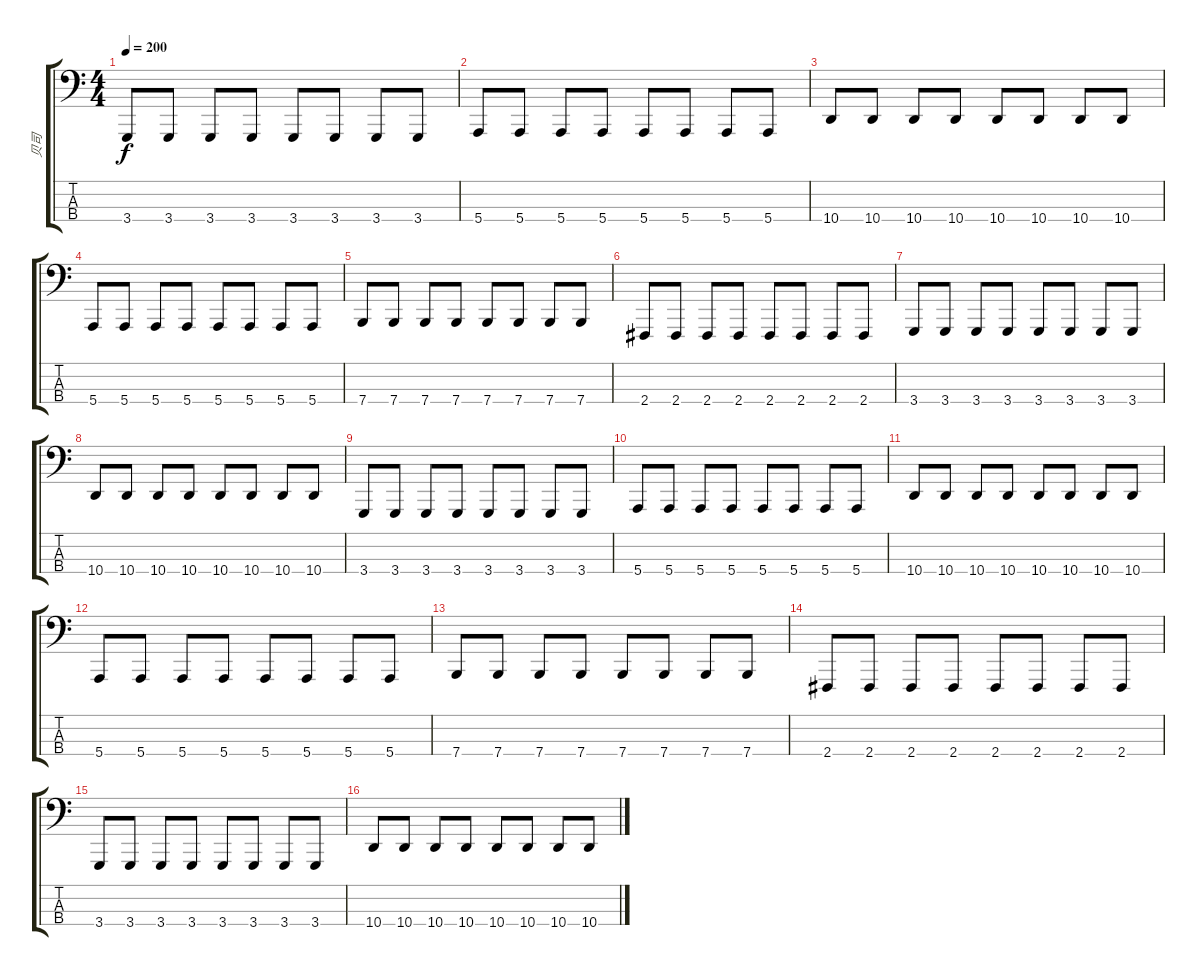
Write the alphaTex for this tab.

\track ("贝司" "贝司") {instrument synthvoice}
\staff {score tabs}
\tuning (G2 D2 A1 E1) {hide}
\ts (4 4)
\tempo 200
\clef f4
\ks c
3.4.8{dy f} 3.4.8 3.4.8 3.4.8 3.4.8 3.4.8 3.4.8 3.4.8 |
5.4.8 5.4.8 5.4.8 5.4.8 5.4.8 5.4.8 5.4.8 5.4.8 |
10.4.8 10.4.8 10.4.8 10.4.8 10.4.8 10.4.8 10.4.8 10.4.8 |
5.4.8 5.4.8 5.4.8 5.4.8 5.4.8 5.4.8 5.4.8 5.4.8 |
7.4.8 7.4.8 7.4.8 7.4.8 7.4.8 7.4.8 7.4.8 7.4.8 |
2.4.8 2.4.8 2.4.8 2.4.8 2.4.8 2.4.8 2.4.8 2.4.8 |
3.4.8 3.4.8 3.4.8 3.4.8 3.4.8 3.4.8 3.4.8 3.4.8 |
10.4.8 10.4.8 10.4.8 10.4.8 10.4.8 10.4.8 10.4.8 10.4.8 |
3.4.8 3.4.8 3.4.8 3.4.8 3.4.8 3.4.8 3.4.8 3.4.8 |
5.4.8 5.4.8 5.4.8 5.4.8 5.4.8 5.4.8 5.4.8 5.4.8 |
10.4.8 10.4.8 10.4.8 10.4.8 10.4.8 10.4.8 10.4.8 10.4.8 |
5.4.8 5.4.8 5.4.8 5.4.8 5.4.8 5.4.8 5.4.8 5.4.8 |
7.4.8 7.4.8 7.4.8 7.4.8 7.4.8 7.4.8 7.4.8 7.4.8 |
2.4.8 2.4.8 2.4.8 2.4.8 2.4.8 2.4.8 2.4.8 2.4.8 |
3.4.8 3.4.8 3.4.8 3.4.8 3.4.8 3.4.8 3.4.8 3.4.8 |
10.4.8 10.4.8 10.4.8 10.4.8 10.4.8 10.4.8 10.4.8 10.4.8
